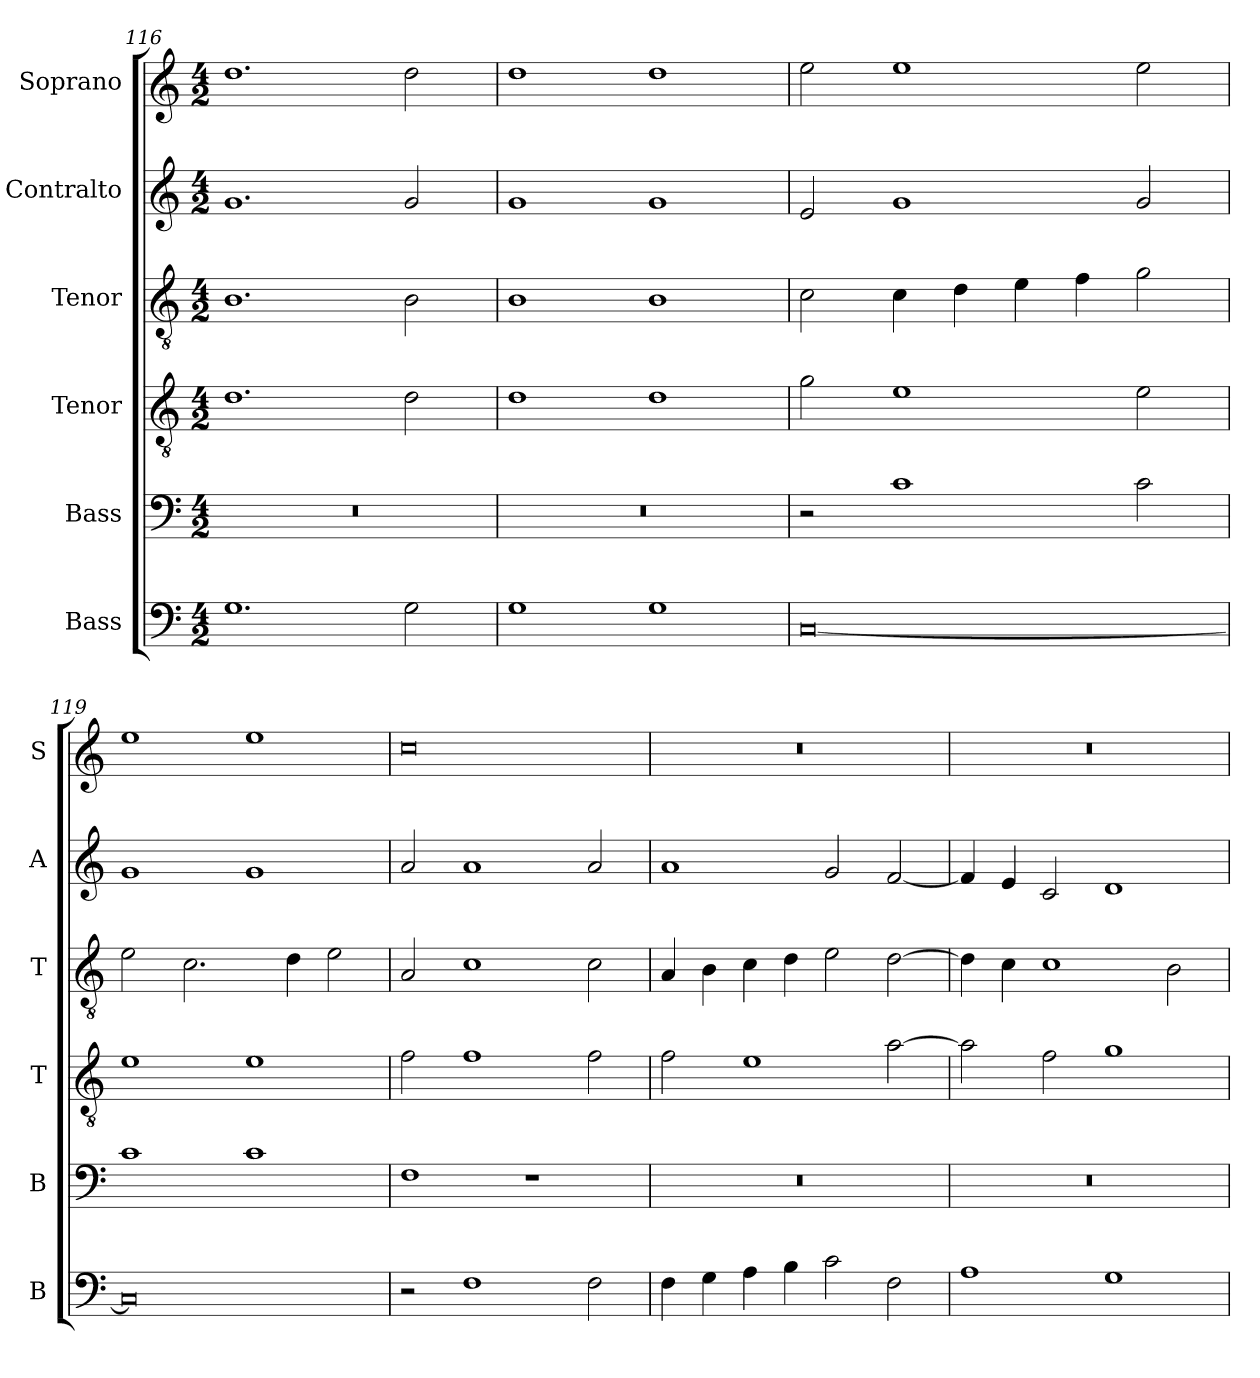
**kern	**kern	**kern	**kern	**kern	**kern
*part6	*part5	*part4	*part3	*part2	*part1
*staff6	*staff5	*staff4	*staff3	*staff2	*staff1
*I"Bass	*I"Bass	*I"Tenor	*I"Tenor	*I"Contralto	*I"Soprano
*I'B	*I'B	*I'T	*I'T	*I'A	*I'S
*clefF4	*clefF4	*clefGv2	*clefGv2	*clefG2	*clefG2
*k[]	*k[]	*k[]	*k[]	*k[]	*k[]
*C:ion	*C:ion	*C:ion	*C:ion	*C:ion	*C:ion
*M4/2	*M4/2	*M4/2	*M4/2	*M4/2	*M4/2
=116	=116	=116	=116	=116	=116
1.G	0r	1.d	1.B	1.g	1.dd
2G	.	2d	2B	2g	2dd
=117	=117	=117	=117	=117	=117
1G	0r	1d	1B	1g	1dd
1G	.	1d	1B	1g	1dd
=118	=118	=118	=118	=118	=118
[0C	2r	2g	2c	2e	2ee
.	1c	1e	4c	1g	1ee
.	.	.	4d	.	.
.	.	.	4e	.	.
.	.	.	4f	.	.
.	2c	2e	2g	2g	2ee
=119	=119	=119	=119	=119	=119
0C]	1c	1e	2e	1g	1ee
.	.	.	2.c	.	.
.	1c	1e	.	1g	1ee
.	.	.	4d	.	.
.	.	.	2e	.	.
=120	=120	=120	=120	=120	=120
2r	1F	2f	2A	2a	0cc
1F	.	1f	1c	1a	.
.	1r	.	.	.	.
2F	.	2f	2c	2a	.
=121	=121	=121	=121	=121	=121
4F	0r	2f	4A	1a	0r
4G	.	.	4B	.	.
4A	.	1e	4c	.	.
4B	.	.	4d	.	.
2c	.	.	2e	2g	.
2F	.	[2a	[2d	[2f	.
=122	=122	=122	=122	=122	=122
1A	0r	2a]	4d]	4f]	0r
.	.	.	4c	4e	.
.	.	2f	1c	2c	.
1G	.	1g	.	1d	.
.	.	.	2B	.	.
=	=	=	=	=	=
*-	*-	*-	*-	*-	*-
